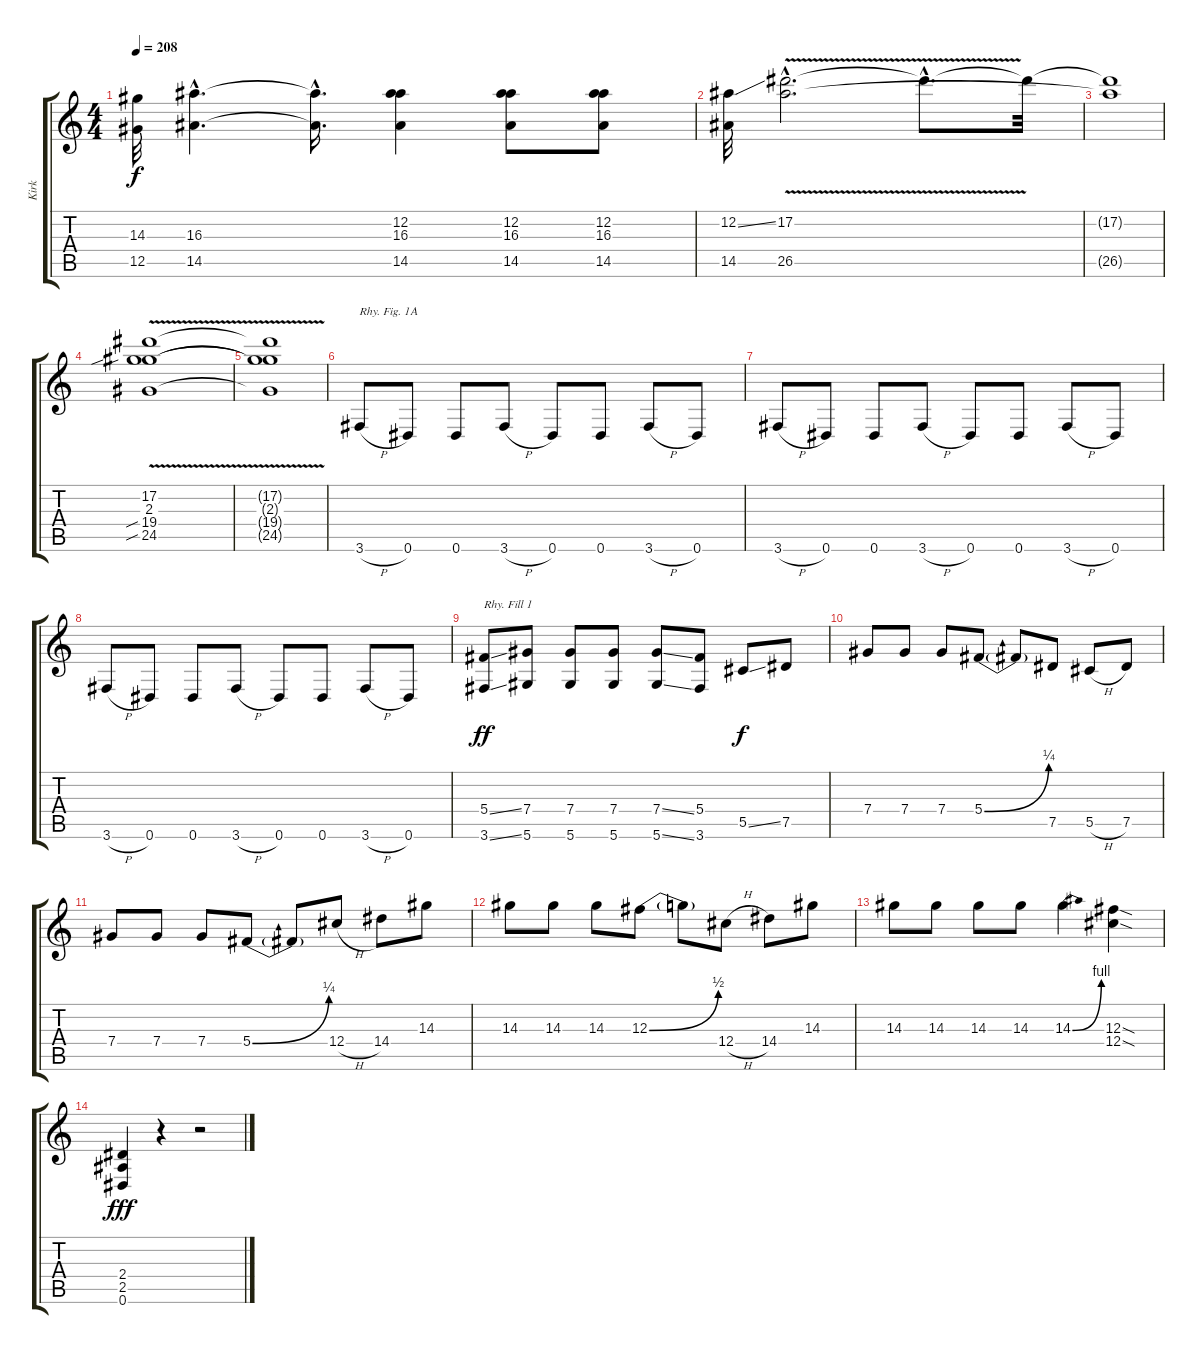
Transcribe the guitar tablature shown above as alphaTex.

\track ("Kirk" "Kirk") {instrument distortionguitar}
\staff {score tabs}
\tuning (Eb4 Bb3 Gb3 Db3 Ab2 Eb2) {hide}
\ts (4 4)
\tempo 208
\clef g2
\ks c
(14.3 12.5).32{dy f} (16.3{hac} 14.5{hac}).4{d} (16.3{hac t} 14.5{hac t}).16{d} (12.2 16.3 14.5).4 (12.2 16.3 14.5).8 (12.2 16.3 14.5).8 |
(12.2{ss} 14.5).32 (17.2{v hac} 26.5{hac}).2{d} 17.2{hac t}.8{d} 17.2{t}.32 |
(17.2{t} 26.5{t}).1 |
(17.2 2.3 19.4{v sib} 24.5{sib}).1 |
(17.2{t} 2.3{t} 19.4{t} 24.5{t}).1 |
3.6{h}.8{txt "Rhy. Fig. 1A"} 0.6.8 0.6.8 3.6{h}.8 0.6.8 0.6.8 3.6{h}.8 0.6.8 |
3.6{h}.8 0.6.8 0.6.8 3.6{h}.8 0.6.8 0.6.8 3.6{h}.8 0.6.8 |
3.6{h}.8 0.6.8 0.6.8 3.6{h}.8 0.6.8 0.6.8 3.6{h}.8 0.6.8 |
(5.4{ss} 3.6{ss}).8{txt "Rhy. Fill 1" dy ff} (7.4 5.6).8 (7.4 5.6).8 (7.4 5.6).8 (7.4{ss} 5.6{ss}).8 (5.4 3.6).8 5.5{ss}.8{dy f} 7.5.8 |
7.4.8 7.4.8 7.4.8 5.4{be (bend 0 0 60 1)}.8 5.4{t}.8 7.5.8 5.5{h}.8 7.5.8 |
7.4.8 7.4.8 7.4.8 5.4{be (bend 0 0 60 1)}.8 5.4{t}.8 12.4{h}.8 14.4.8 14.3.8 |
14.3.8 14.3.8 14.3.8 12.3{be (bend 0 0 60 2)}.8 12.3{t}.8 12.4{h}.8 14.4.8 14.3.8 |
14.3.8 14.3.8 14.3.8 14.3.8 14.3{be (bend 0 0 60 4)}.4 (12.3{sod} 12.4{sod}).4 |
(2.4 2.5 0.6).4{dy fff} r.4 r.2
